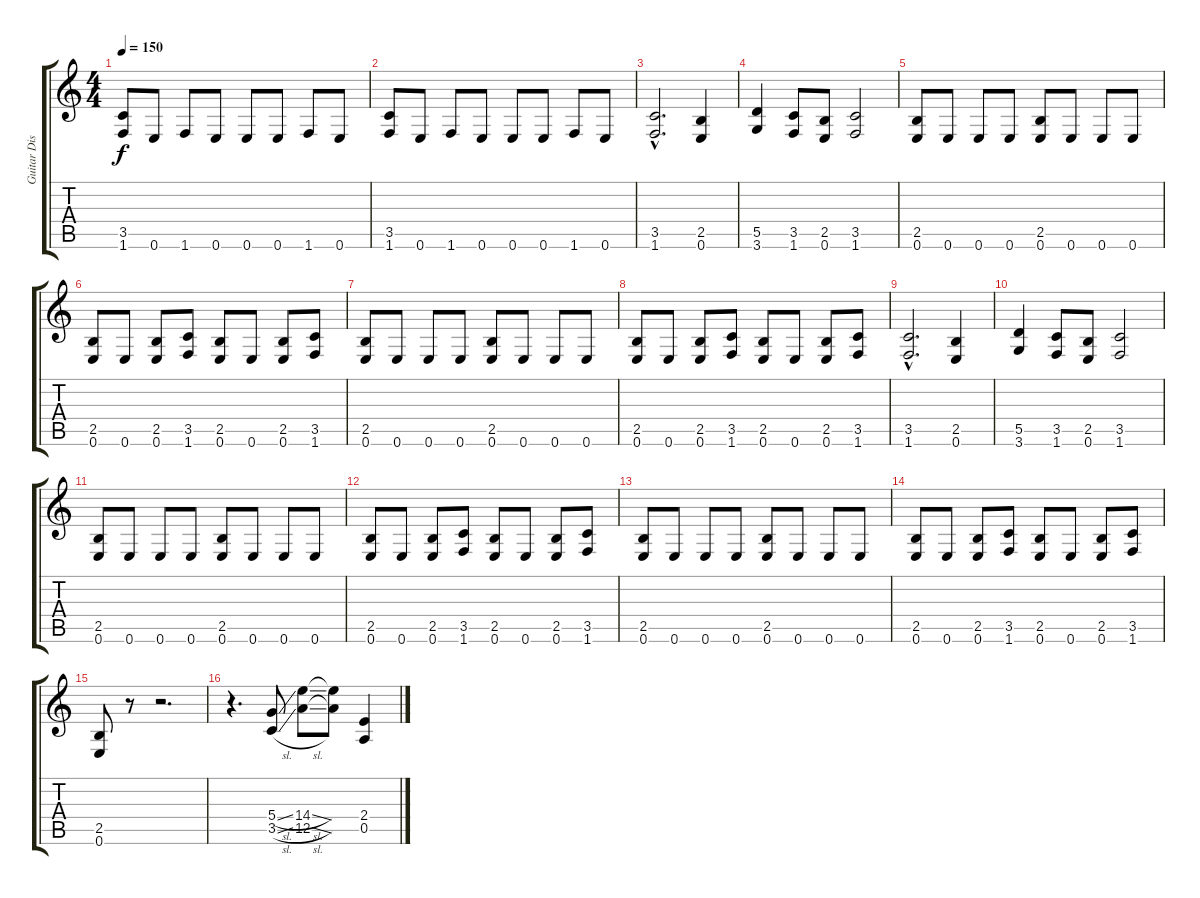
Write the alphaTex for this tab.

\track ("Guitar Distortion" "Guitar Dis") {instrument distortionguitar}
\staff {score tabs}
\tuning (E4 B3 G3 D3 A2 E2) {hide}
\ts (4 4)
\tempo 150
\clef g2
\ks c
(3.5 1.6).8{dy f} 0.6.8 1.6.8 0.6.8 0.6.8 0.6.8 1.6.8 0.6.8 |
(3.5 1.6).8 0.6.8 1.6.8 0.6.8 0.6.8 0.6.8 1.6.8 0.6.8 |
(3.5{hac} 1.6{hac}).2{d} (2.5 0.6).4 |
(5.5 3.6).4 (3.5 1.6).8 (2.5 0.6).8 (3.5 1.6).2 |
(2.5 0.6).8 0.6.8 0.6.8 0.6.8 (2.5 0.6).8 0.6.8 0.6.8 0.6.8 |
(2.5 0.6).8 0.6.8 (2.5 0.6).8 (3.5 1.6).8 (2.5 0.6).8 0.6.8 (2.5 0.6).8 (3.5 1.6).8 |
(2.5 0.6).8 0.6.8 0.6.8 0.6.8 (2.5 0.6).8 0.6.8 0.6.8 0.6.8 |
(2.5 0.6).8 0.6.8 (2.5 0.6).8 (3.5 1.6).8 (2.5 0.6).8 0.6.8 (2.5 0.6).8 (3.5 1.6).8 |
(3.5{hac} 1.6{hac}).2{d} (2.5 0.6).4 |
(5.5 3.6).4 (3.5 1.6).8 (2.5 0.6).8 (3.5 1.6).2 |
(2.5 0.6).8 0.6.8 0.6.8 0.6.8 (2.5 0.6).8 0.6.8 0.6.8 0.6.8 |
(2.5 0.6).8 0.6.8 (2.5 0.6).8 (3.5 1.6).8 (2.5 0.6).8 0.6.8 (2.5 0.6).8 (3.5 1.6).8 |
(2.5 0.6).8 0.6.8 0.6.8 0.6.8 (2.5 0.6).8 0.6.8 0.6.8 0.6.8 |
(2.5 0.6).8 0.6.8 (2.5 0.6).8 (3.5 1.6).8 (2.5 0.6).8 0.6.8 (2.5 0.6).8 (3.5 1.6).8 |
(2.5 0.6).8 r.8 r.2{d} |
r.4{d} (5.4{sl} 3.5{sl}).8 (14.4{sl} 12.5{sl}).8 (14.4{t} 12.5{t}).8 (2.4 0.5).4
